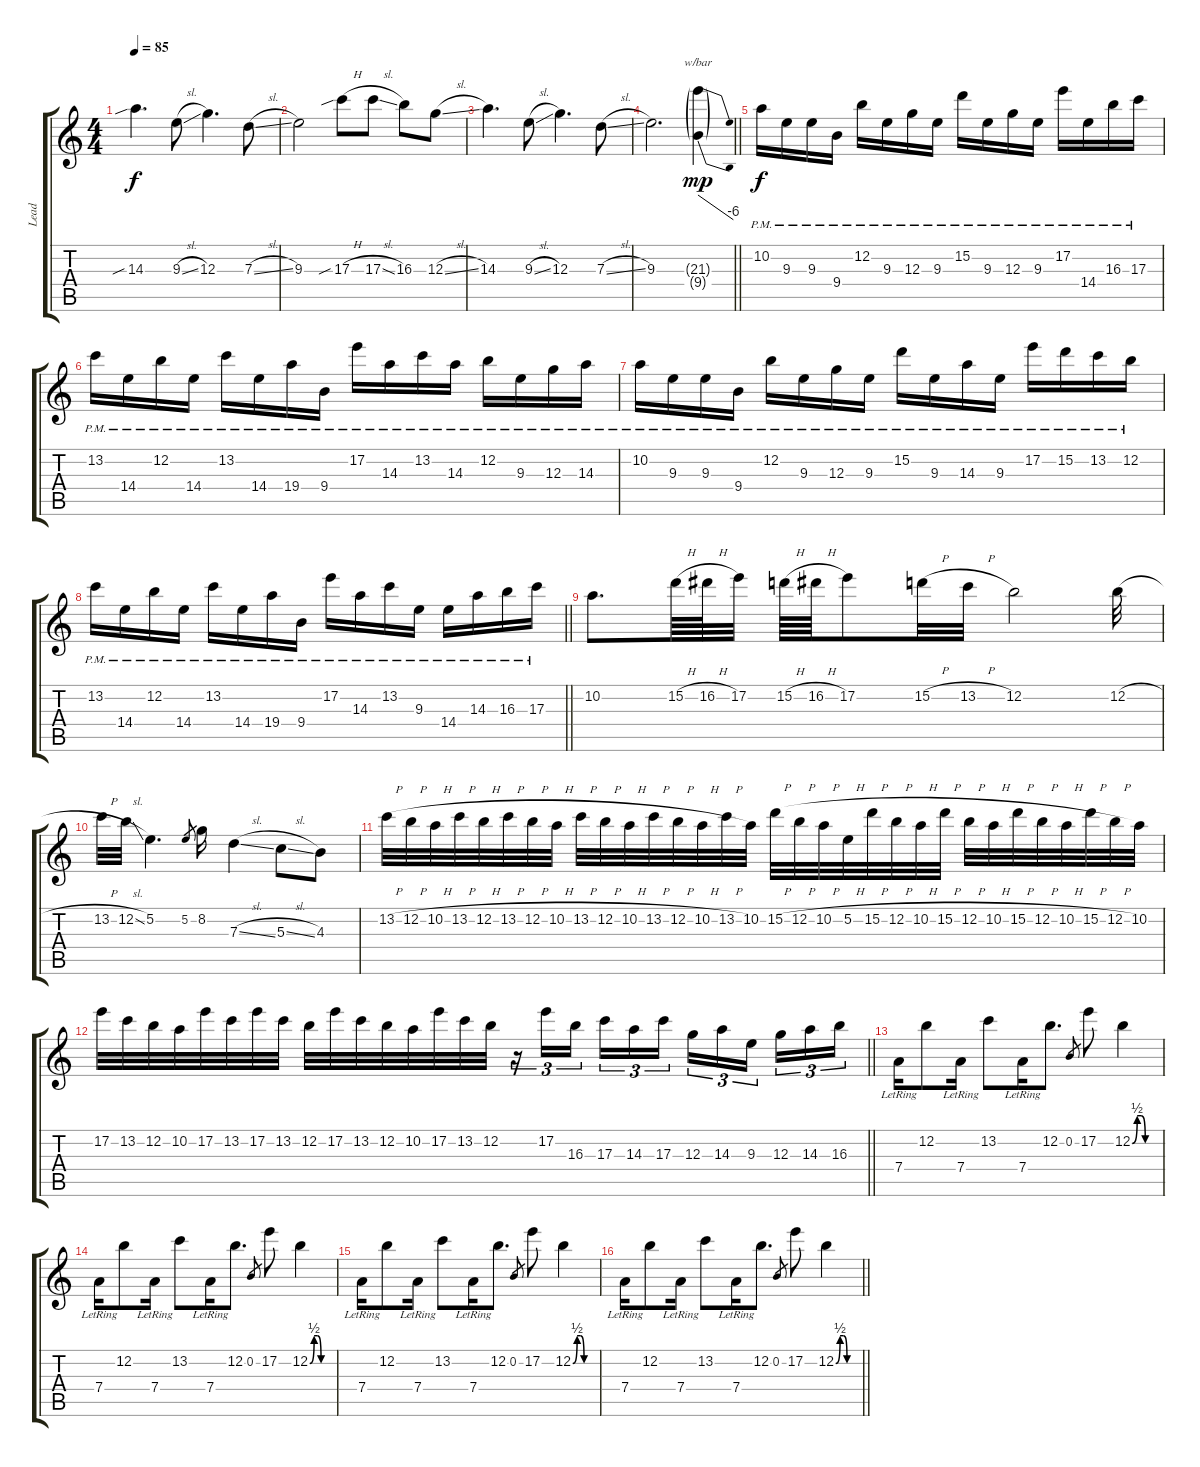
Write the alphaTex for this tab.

\track ("Lead" "Lead") {mute instrument distortionguitar}
\staff {score tabs}
\tuning (E4 B3 G3 D3 A2 E2) {hide}
\ts (4 4)
\section ("" "")
\tempo 85
\clef g2
\ks c
14.3{sib}.4{d dy f} 9.3{sl}.8 12.3.4{d} 7.3{sl}.8 |
9.3.2 17.3{sib h}.8 17.3{sl}.8 16.3.8 12.3{sl}.8 |
14.3.4{d} 9.3{sl}.8 12.3.4{d} 7.3{sl}.8 |
\barLineRight lightlight
9.3.2{d} (21.3{g} 9.4{g}).4{tbe (dive default 0 0 60 -24) dy mp} |
\section ("" "")
10.2{pm}.16{dy f} 9.3{pm}.16 9.3{pm}.16 9.4{pm}.16 12.2{pm}.16 9.3{pm}.16 12.3{pm}.16 9.3{pm}.16 15.2{pm}.16 9.3{pm}.16 12.3{pm}.16 9.3{pm}.16 17.2{pm}.16 14.4{pm}.16 16.3{pm}.16 17.3{pm}.16 |
13.2{pm}.16 14.4{pm}.16 12.2{pm}.16 14.4{pm}.16 13.2{pm}.16 14.4{pm}.16 19.4{pm}.16 9.4{pm}.16 17.2{pm}.16 14.3{pm}.16 13.2{pm}.16 14.3{pm}.16 12.2{pm}.16 9.3{pm}.16 12.3{pm}.16 14.3{pm}.16 |
10.2{pm}.16 9.3{pm}.16 9.3{pm}.16 9.4{pm}.16 12.2{pm}.16 9.3{pm}.16 12.3{pm}.16 9.3{pm}.16 15.2{pm}.16 9.3{pm}.16 14.3{pm}.16 9.3{pm}.16 17.2{pm}.16 15.2{pm}.16 13.2{pm}.16 12.2{pm}.16 |
\barLineRight lightlight
13.2{pm}.16 14.4{pm}.16 12.2{pm}.16 14.4{pm}.16 13.2{pm}.16 14.4{pm}.16 19.4{pm}.16 9.4{pm}.16 17.2{pm}.16 14.3{pm}.16 13.2{pm}.16 9.3{pm}.16 14.4{pm}.16 14.3{pm}.16 16.3{pm}.16 17.3{pm}.16 |
\section ("" "")
10.2.8{d} 15.2{h}.64 16.2{h}.64 17.2.32 15.2{h}.64 16.2{h}.64 17.2.8 15.2{h}.32 13.2{h}.32 12.2.2 12.2{h}.32 |
13.2{h}.32 12.2{sl}.32 5.2.4{d} 5.2.8{gr} 8.2.16 7.3{sl}.4 5.3{sl}.8 4.3.8 |
13.2{h}.32 12.2{h}.32 10.2{h}.32 13.2{h}.32 12.2{h}.32 13.2{h}.32 12.2{h}.32 10.2{h}.32 13.2{h}.32 12.2{h}.32 10.2{h}.32 13.2{h}.32 12.2{h}.32 10.2{h}.32 13.2{h}.32 10.2.32 15.2{h}.32 12.2{h}.32 10.2{h}.32 5.2{h}.32 15.2{h}.32 12.2{h}.32 10.2{h}.32 15.2{h}.32 12.2{h}.32 10.2{h}.32 15.2{h}.32 12.2{h}.32 10.2{h}.32 15.2{h}.32 12.2{h}.32 10.2.32 |
\barLineRight lightlight
17.2.32 13.2.32 12.2.32 10.2.32 17.2.32 13.2.32 17.2.32 13.2.32 12.2.32 17.2.32 13.2.32 12.2.32 10.2.32 17.2.32 13.2.32 12.2.32 r.16{tu (3 2)} 17.2.16{tu (3 2)} 16.3.16{tu (3 2) beam splitsecondary} 17.3.16{tu (3 2)} 14.3.16{tu (3 2)} 17.3.16{tu (3 2)} 12.3.16{tu (3 2)} 14.3.16{tu (3 2)} 9.3.16{tu (3 2) beam splitsecondary} 12.3.16{tu (3 2)} 14.3.16{tu (3 2)} 16.3.16{tu (3 2)} |
\section ("" "")
7.4{lr}.16 12.2.8 7.4{lr}.16 13.2.8 7.4{lr}.16 12.2.8{d} 0.2.8{gr} 17.2.8 12.2{be (custom 0 0 11 2 20 2 29 0 37 0 60 0)}.4 |
7.4{lr}.16 12.2.8 7.4{lr}.16 13.2.8 7.4{lr}.16 12.2.8{d} 0.2.8{gr} 17.2.8 12.2{be (custom 0 0 11 2 20 2 29 0 37 0 60 0)}.4 |
7.4{lr}.16 12.2.8 7.4{lr}.16 13.2.8 7.4{lr}.16 12.2.8{d} 0.2.8{gr} 17.2.8 12.2{be (custom 0 0 11 2 20 2 29 0 37 0 60 0)}.4 |
\barLineRight lightlight
7.4{lr}.16 12.2.8 7.4{lr}.16 13.2.8 7.4{lr}.16 12.2.8{d} 0.2.8{gr} 17.2.8 12.2{be (custom 0 0 11 2 20 2 29 0 37 0 60 0)}.4
